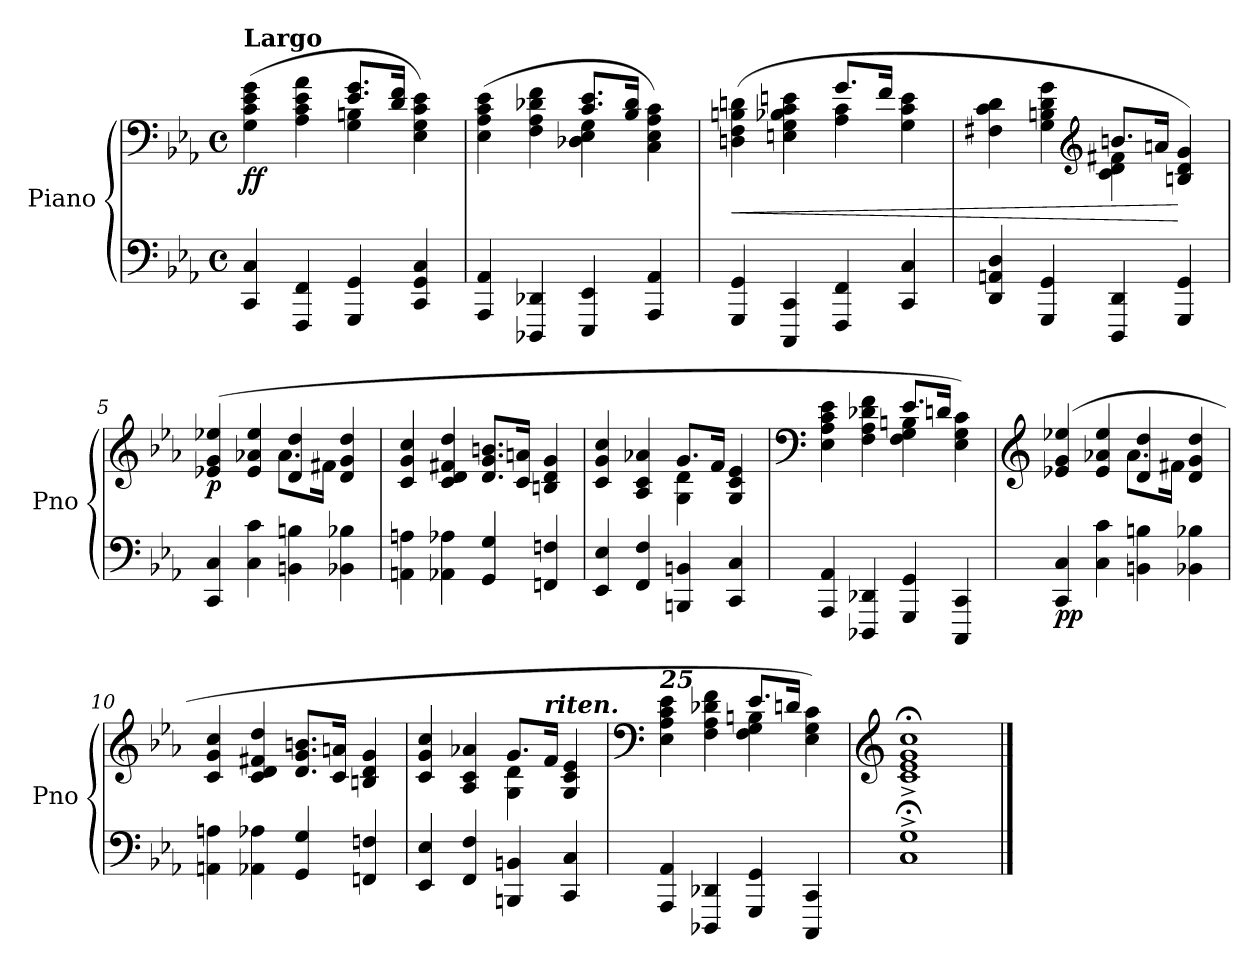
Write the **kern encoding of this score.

**kern	**kern	**dynam
*part1	*part1	*part1
*staff2	*staff1	*staff1/2
*I"Piano	*	*
*I'Pno	*	*
*clefF4	*clefF4	*
*k[b-e-a-]	*k[b-e-a-]	*
*M4/4	*M4/4	*
*met(c)	*met(c)	*
=1	=1	=1
*	*^	*
!	!LO:TX:a:B:t=Largo	!	!
!	!	!	!LO:DY:b
4CC/ 4C/	(>4G\ 4c\ 4e-\ 4g\	2ryy	ff
4FFF/ 4FF/	4A-\ 4c\ 4e-\ 4a-\	.	.
4GGG/ 4GG/	8.e-/ 8.g/L	4G\ 4Bn\	.
.	16d/ 16f/Jk	.	.
4CC/ 4GG/ 4C/	4E-\ 4G\ 4c\ 4e-\)	4ryy	.
=2	=2	=2	=2
4AAA-/ 4AA-/	(>4E-\ 4A-\ 4c\ 4e-\	2ryy	.
4DDD-X/ 4DD-X/	4F\ 4A-\ 4d-X\ 4f\	.	.
4EEE-/ 4EE-/	8.c/ 8.e-/L	4D-X\ 4E-\ 4G\	.
.	16B-/ 16d-/Jk	.	.
4AAA-/ 4AA-/	4C\ 4E-\ 4A-\ 4c\)	4ryy	.
=3	=3	=3	=3
!	!	!	!LO:HP:b
4GGG/ 4GG/	(>4Dn\ 4F\ 4Bn\ 4dn\	2ryy	<
4CCC/ 4CC/	4En\ 4G\ 4B-X\ 4c\ 4en\	.	.
4FFF/ 4FF/	8.g/L	4A-\ 4c\	.
.	16f/Jk	.	.
4CC/ 4C/	4G\ 4c\ 4e\	4ryy	.
=4	=4	=4	=4
4DD/ 4AAn/ 4D/	4F#X\ 4c\ 4d\	2ryy	.
4GGG/ 4GG/	4G\ 4Bn\ 4d\ 4g\	.	.
*	*clefG2	*	*
4DDD/ 4DD/	8.bn/L	4c\ 4d\ 4f#X\	.
.	16an/Jk	.	.
4GGG/ 4GG/	4Bn/ 4d/ 4g/)	4ryy	[
=5	=5	=5	=5
!	!	!	!LO:DY:b
4CC/ 4C/	(>4e-X/ 4g/ 4ee-X/	2ryy	p
4C\ 4c\	4e-/ 4a-X/ 4ee-/	.	.
4BBn\ 4Bn\	4d/ 4dd/	8.a-\L	.
.	.	16f#X\Jk	.
4BB-X\ 4B-X\	4d/ 4g/ 4dd/	4ryy	.
*	*v	*v	*
=6	=6	=6
4AAn\ 4An\	4c/ 4g/ 4cc/	.
4AA-X\ 4A-X\	4c/ 4d/ 4f#X/ 4dd/	.
4GG/ 4G/	8.d/ 8.g/ 8.bn/L	.
.	16c/ 16an/Jk	.
4FFn/ 4Fn/	4Bn/ 4d/ 4g/	.
=7	=7	=7
*	*^	*
4EE-/ 4E-/	4c/ 4g/ 4cc/	2ryy	.
4FF/ 4F/	4A-/ 4c/ 4a-X/	.	.
4BBBn/ 4BBn/	8.g/L	4G\ 4d\	.
.	16f/Jk	.	.
4CC/ 4C/	4G/ 4c/ 4e-/	4ryy	.
=8	=8	=8	=8
*	*clefF4	*	*
4AAA-/ 4AA-/	4E-\ 4A-\ 4c\ 4e-\	2ryy	.
4DDD-X/ 4DD-X/	4F\ 4A-\ 4d-X\ 4f\	.	.
4GGG/ 4GG/	8.e-/L	4F\ 4G\ 4Bn\	.
.	16dn/Jk	.	.
4CCC/ 4CC/	4E-\ 4G\ 4c\)	4ryy	.
=9	=9	=9	=9
*	*clefG2	*	*
!	!	!	!LO:DY:b=2
4CC/ 4C/	(>4e-X/ 4g/ 4ee-X/	2ryy	pp
4C\ 4c\	4e-/ 4a-X/ 4ee-/	.	.
4BBn\ 4Bn\	4d/ 4dd/	8.a-\L	.
.	.	16f#X\Jk	.
4BB-X\ 4B-X\	4d/ 4g/ 4dd/	4ryy	.
*	*v	*v	*
=10	=10	=10
4AAn\ 4An\	4c/ 4g/ 4cc/	.
4AA-X\ 4A-X\	4c/ 4d/ 4f#X/ 4dd/	.
4GG/ 4G/	8.d/ 8.g/ 8.bn/L	.
.	16c/ 16an/Jk	.
4FFn/ 4Fn/	4Bn/ 4d/ 4g/	.
=11	=11	=11
*	*^	*
4EE-/ 4E-/	4c/ 4g/ 4cc/	2ryy	.
4FF/ 4F/	4A-/ 4c/ 4a-X/	.	.
4BBBn/ 4BBn/	8.g/L	4G\ 4d\	.
!	!LO:TX:a:Bi:t=riten.	!	!
.	16f/Jk	.	.
4CC/ 4C/	4G/ 4c/ 4e-/	4ryy	.
=12	=12	=12	=12
*	*clefF4	*	*
!	!LO:TX:a:Bi:t=25	!	!
4AAA-/ 4AA-/	4E-\ 4A-\ 4c\ 4e-\	2ryy	.
4DDD-X/ 4DD-X/	4F\ 4A-\ 4d-X\ 4f\	.	.
4GGG/ 4GG/	8.e-/L	4F\ 4G\ 4Bn\	.
.	16dn/Jk	.	.
4CCC/ 4CC/	4E-\ 4G\ 4c\)	4ryy	.
*	*v	*v	*
=13	=13	=13
*	*clefG2	*
*	*^	*
!	!LO:TX:a:Bi:t=20	!	!
*	*v	*v	*
1C;<^ 1G;<^	1c;<^ 1e-;<^ 1g;<^ 1cc;<^	.
==	==	==
*-	*-	*-
